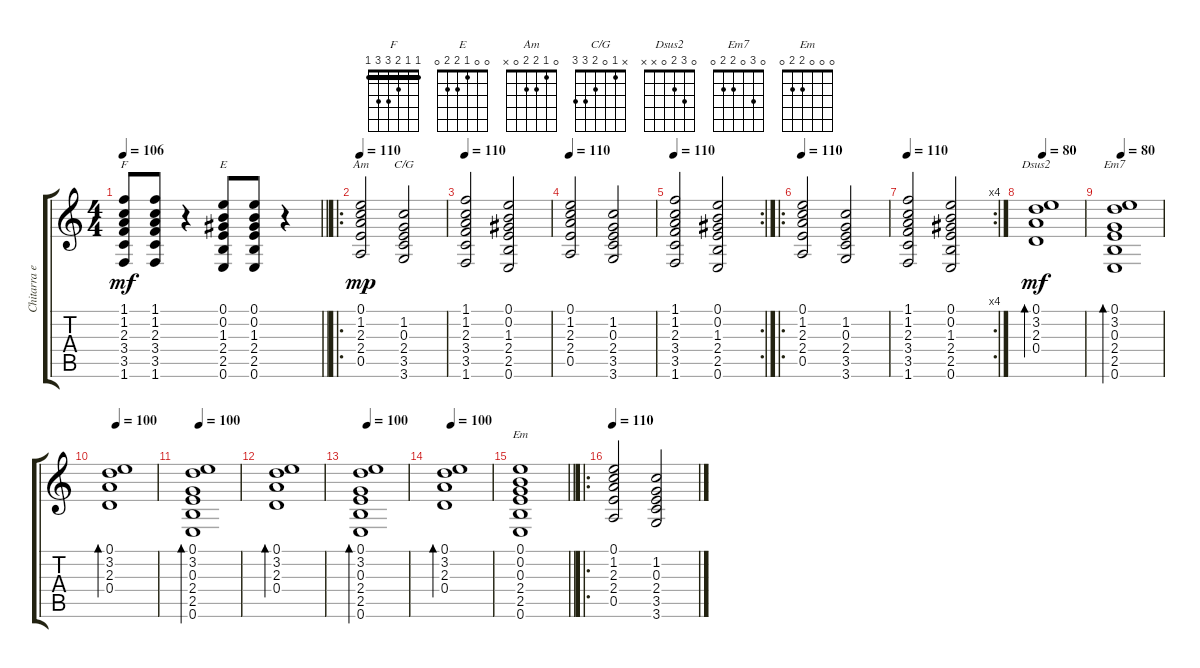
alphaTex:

\track ("Chitarra elettrica" "Chitarra e") {instrument overdrivenguitar}
\staff {score tabs}
\tuning (E4 B3 G3 D3 A2 E2) {hide}
\chord ("F" 1 1 2 3 3 1) {barre 1}
\chord ("E" 0 0 1 2 2 0)
\chord ("Am" 0 1 2 2 0 x)
\chord ("C/G" x 1 0 2 3 3)
\chord ("Dsus2" 0 3 2 0 x x)
\chord ("Em7" 0 3 0 2 2 0)
\chord ("Em" 0 0 0 2 2 0)
\ts (4 4)
\tempo 110
\tempo 106
\clef g2
\barLineRight lightlight
\ks c
(1.1 1.2 2.3 3.4 3.5 1.6).8{ch "F" dy mf} (1.1 1.2 2.3 3.4 3.5 1.6).8 r.4 (0.1 0.2 1.3 2.4 2.5 0.6).8{ch "E"} (0.1 0.2 1.3 2.4 2.5 0.6).8 r.4 |
\ro
\tempo 110
(0.1 1.2 2.3 2.4 0.5).2{ch "Am" dy mp} (1.2 0.3 2.4 3.5 3.6).2{ch "C/G"} |
\tempo 110
(1.1 1.2 2.3 3.4 3.5 1.6).2 (0.1 0.2 1.3 2.4 2.5 0.6).2 |
\tempo 110
(0.1 1.2 2.3 2.4 0.5).2 (1.2 0.3 2.4 3.5 3.6).2 |
\rc 2
\tempo 110
(1.1 1.2 2.3 3.4 3.5 1.6).2 (0.1 0.2 1.3 2.4 2.5 0.6).2 |
\ro
\tempo 110
(0.1 1.2 2.3 2.4 0.5).2 (1.2 0.3 2.4 3.5 3.6).2 |
\rc 4
\tempo 110
(1.1 1.2 2.3 3.4 3.5 1.6).2 (0.1 0.2 1.3 2.4 2.5 0.6).2 |
\tempo 80
(0.1 3.2 2.3 0.4).1{bd 480 ch "Dsus2" dy mf} |
\tempo 80
(0.1 3.2 0.3 2.4 2.5 0.6).1{bd 480 ch "Em7"} |
\tempo 100
(0.1 3.2 2.3 0.4).1{bd 480} |
\tempo 100
(0.1 3.2 0.3 2.4 2.5 0.6).1{bd 480} |
(0.1 3.2 2.3 0.4).1{bd 480} |
\tempo 100
(0.1 3.2 0.3 2.4 2.5 0.6).1{bd 480} |
\tempo 100
(0.1 3.2 2.3 0.4).1{bd 480} |
\barLineRight lightlight
(0.1 0.2 0.3 2.4 2.5 0.6).1{ch "Em"} |
\ro
\tempo 110
(0.1 1.2 2.3 2.4 0.5).2 (1.2 0.3 2.4 3.5 3.6).2
